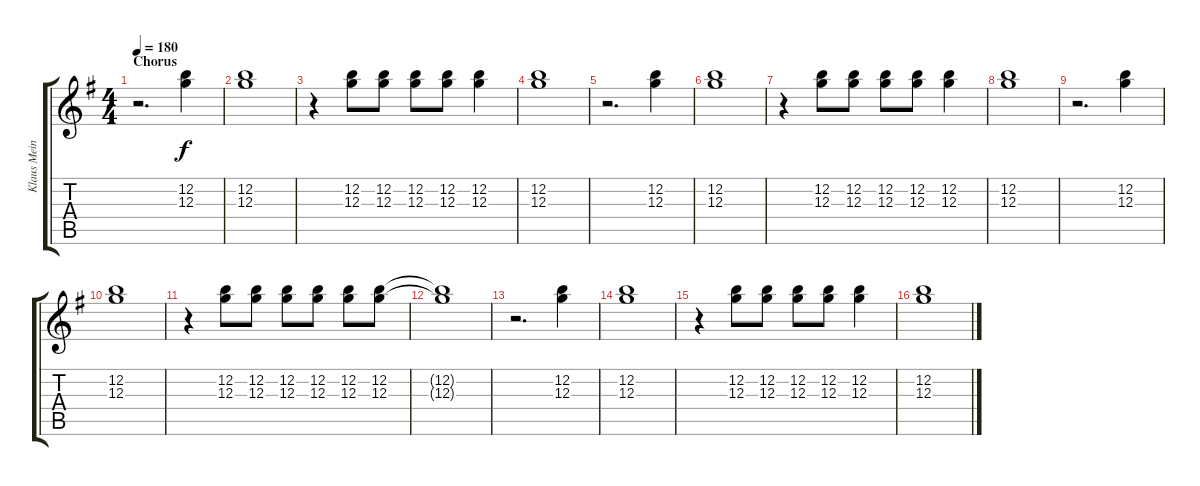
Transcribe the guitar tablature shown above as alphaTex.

\track ("Klaus Meine" "Klaus Mein") {instrument acousticguitarsteel}
\staff {score tabs}
\tuning (E4 B3 G3 D3 A2 E2) {hide}
\ts (4 4)
\section ("" "Chorus")
\tempo 180
\clef g2
\ks eminor
r.2{d dy f} (12.2 12.3).4 |
(12.2 12.3).1 |
r.4 (12.2 12.3).8 (12.2 12.3).8 (12.2 12.3).8 (12.2 12.3).8 (12.2 12.3).4 |
(12.2 12.3).1 |
r.2{d} (12.2 12.3).4 |
(12.2 12.3).1 |
r.4 (12.2 12.3).8 (12.2 12.3).8 (12.2 12.3).8 (12.2 12.3).8 (12.2 12.3).4 |
(12.2 12.3).1 |
r.2{d} (12.2 12.3).4 |
(12.2 12.3).1 |
r.4 (12.2 12.3).8 (12.2 12.3).8 (12.2 12.3).8 (12.2 12.3).8 (12.2 12.3).8 (12.2 12.3).8 |
(12.2{t} 12.3{t}).1 |
r.2{d} (12.2 12.3).4 |
(12.2 12.3).1 |
r.4 (12.2 12.3).8 (12.2 12.3).8 (12.2 12.3).8 (12.2 12.3).8 (12.2 12.3).4 |
(12.2 12.3).1
